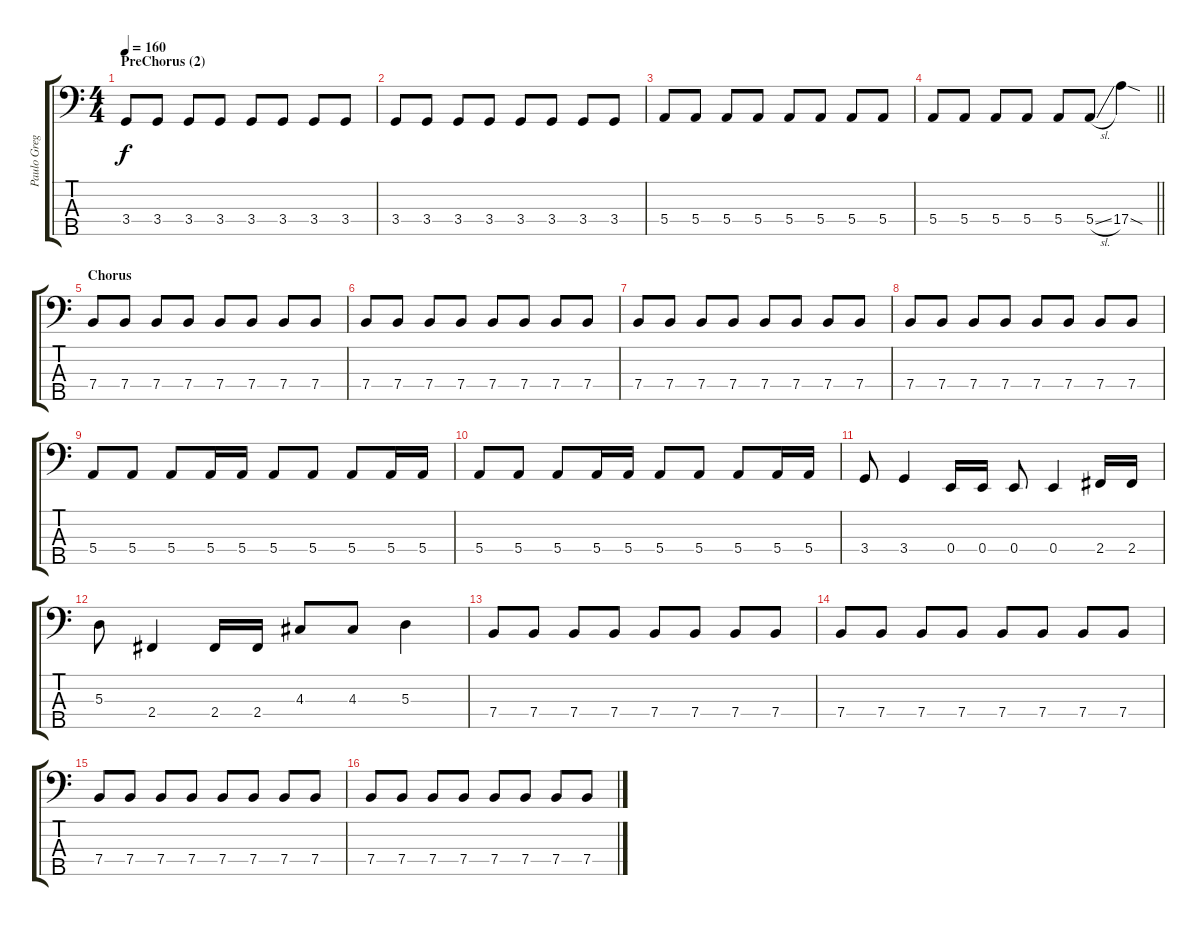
\track ("Paulo Gregoletto" "Paulo Greg") {instrument electricbassfinger}
\staff {score tabs}
\tuning (G2 D2 A1 E1 B0) {hide}
\ts (4 4)
\section ("" "PreChorus (2)")
\tempo 160
\clef f4
\ks c
3.4.8{dy f} 3.4.8 3.4.8 3.4.8 3.4.8 3.4.8 3.4.8 3.4.8 |
3.4.8 3.4.8 3.4.8 3.4.8 3.4.8 3.4.8 3.4.8 3.4.8 |
5.4.8 5.4.8 5.4.8 5.4.8 5.4.8 5.4.8 5.4.8 5.4.8 |
\barLineRight lightlight
5.4.8 5.4.8 5.4.8 5.4.8 5.4.8 5.4{sl}.8 17.4{sod}.4 |
\section ("" "Chorus")
7.4.8 7.4.8 7.4.8 7.4.8 7.4.8 7.4.8 7.4.8 7.4.8 |
7.4.8 7.4.8 7.4.8 7.4.8 7.4.8 7.4.8 7.4.8 7.4.8 |
7.4.8 7.4.8 7.4.8 7.4.8 7.4.8 7.4.8 7.4.8 7.4.8 |
7.4.8 7.4.8 7.4.8 7.4.8 7.4.8 7.4.8 7.4.8 7.4.8 |
5.4.8 5.4.8 5.4.8 5.4.16 5.4.16 5.4.8 5.4.8 5.4.8 5.4.16 5.4.16 |
5.4.8 5.4.8 5.4.8 5.4.16 5.4.16 5.4.8 5.4.8 5.4.8 5.4.16 5.4.16 |
3.4.8 3.4.4 0.4.16 0.4.16 0.4.8 0.4.4 2.4.16 2.4.16 |
5.3.8 2.4.4 2.4.16 2.4.16 4.3.8 4.3.8 5.3.4 |
7.4.8 7.4.8 7.4.8 7.4.8 7.4.8 7.4.8 7.4.8 7.4.8 |
7.4.8 7.4.8 7.4.8 7.4.8 7.4.8 7.4.8 7.4.8 7.4.8 |
7.4.8 7.4.8 7.4.8 7.4.8 7.4.8 7.4.8 7.4.8 7.4.8 |
7.4.8 7.4.8 7.4.8 7.4.8 7.4.8 7.4.8 7.4.8 7.4.8
